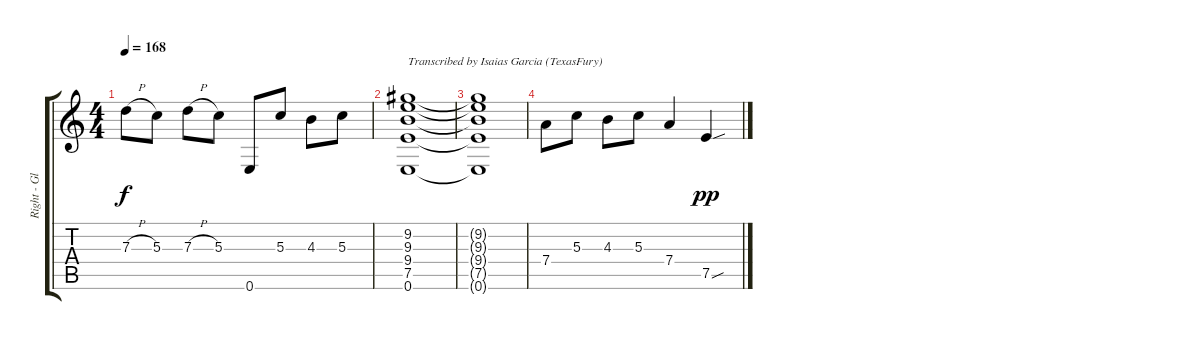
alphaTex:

\track ("Right - Glenn Tipton" "Right - Gl") {instrument distortionguitar}
\staff {score tabs}
\tuning (E4 B3 G3 D3 A2 E2) {hide}
\ts (4 4)
\tempo 168
\clef g2
\ks c
7.3{h}.8{dy f} 5.3.8 7.3{h}.8 5.3.8 0.6.8 5.3.8 4.3.8 5.3.8 |
(9.2 9.3 9.4 7.5 0.6).1{txt "Transcribed by Isaias Garcia (TexasFury)"} |
(9.2{t} 9.3{t} 9.4{t} 7.5{t} 0.6{t}).1 |
7.4.8 5.3.8 4.3.8 5.3.8 7.4.4 7.5{sou}.4{dy pp}
